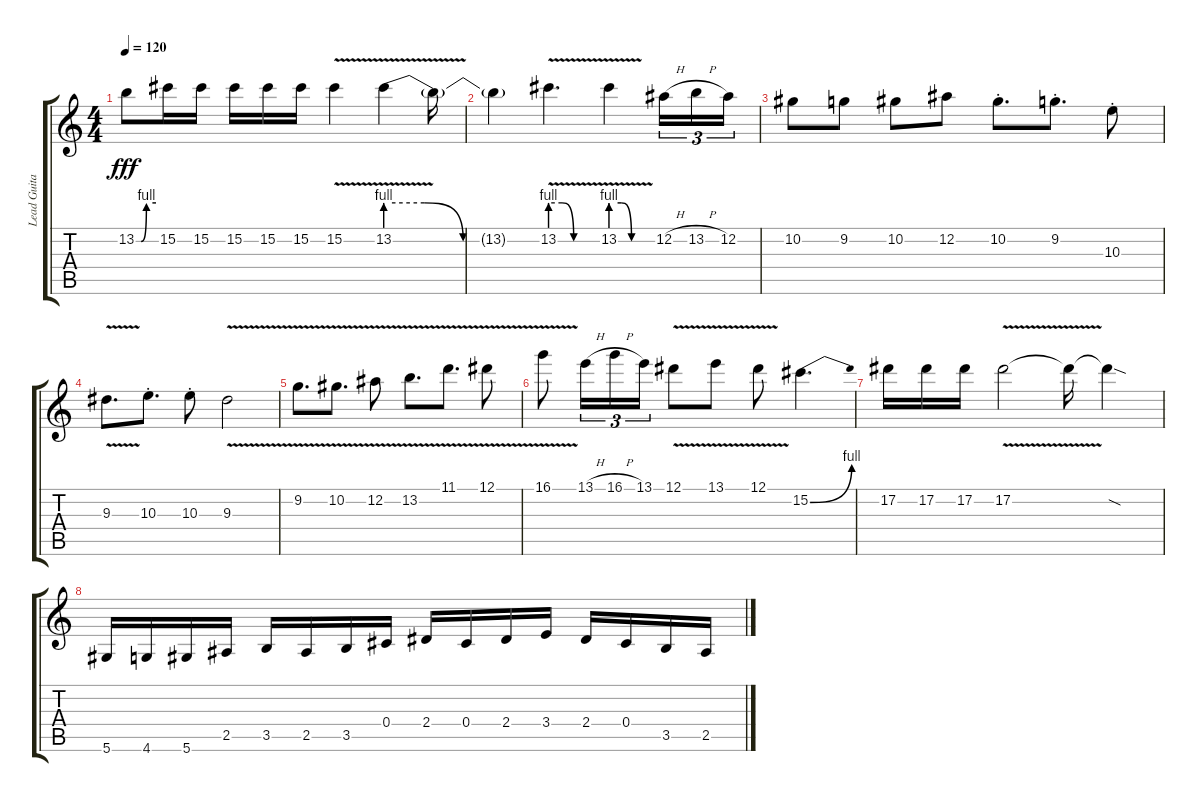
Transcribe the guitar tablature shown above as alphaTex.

\track ("Lead Guitar" "Lead Guita") {instrument overdrivenguitar}
\staff {score tabs}
\tuning (Eb4 Bb3 Gb3 Db3 Ab2 Eb2) {hide}
\ts (4 4)
\tempo 120
\clef g2
\ks c
13.2{be (custom 0 0 15 0 31 4 60 4)}.8{dy fff} 15.2.16 15.2.16 15.2.16 15.2.16 15.2.16 15.2{v}.4 13.2{be (custom 0 4 15 4 30 0 60 0) v}.4 13.2{t}.16 |
13.2{t}.4 13.2{be (custom 0 4 15 4 30 0 60 0) v}.4{d} 13.2{be (custom 0 4 15 4 30 0 60 0) v}.4 12.2{h}.16{tu (3 2)} 13.2{h}.16{tu (3 2)} 12.2.16{tu (3 2)} |
10.2.8 9.2.8 10.2.8 12.2.8 10.2{st}.8{d} 9.2{st}.8{d} 10.3{st}.8 |
9.3{v}.8{d} 10.3{st}.8{d} 10.3{st}.8 9.3{v}.2 |
9.2{v}.8{d} 10.2{v}.8{d} 12.2{v}.8 13.2{v}.8{d} 11.1{v}.8{d} 12.1{v}.8 |
16.1{v}.8 13.1{h}.16{tu (3 2)} 16.1{h}.16{tu (3 2)} 13.1.16{tu (3 2)} 12.1{v}.8 13.1{v}.8 12.1{v}.8 15.2{be (bend 0 0 60 4)}.4{d} |
17.2.16 17.2.16 17.2.16 17.2{v}.2 17.2{t}.16 17.2{sod t}.4 |
5.6.16 4.6.16 5.6.16 2.5.16 3.5.16 2.5.16 3.5.16 0.4.16 2.4.16 0.4.16 2.4.16 3.4.16 2.4.16 0.4.16 3.5.16 2.5.16
